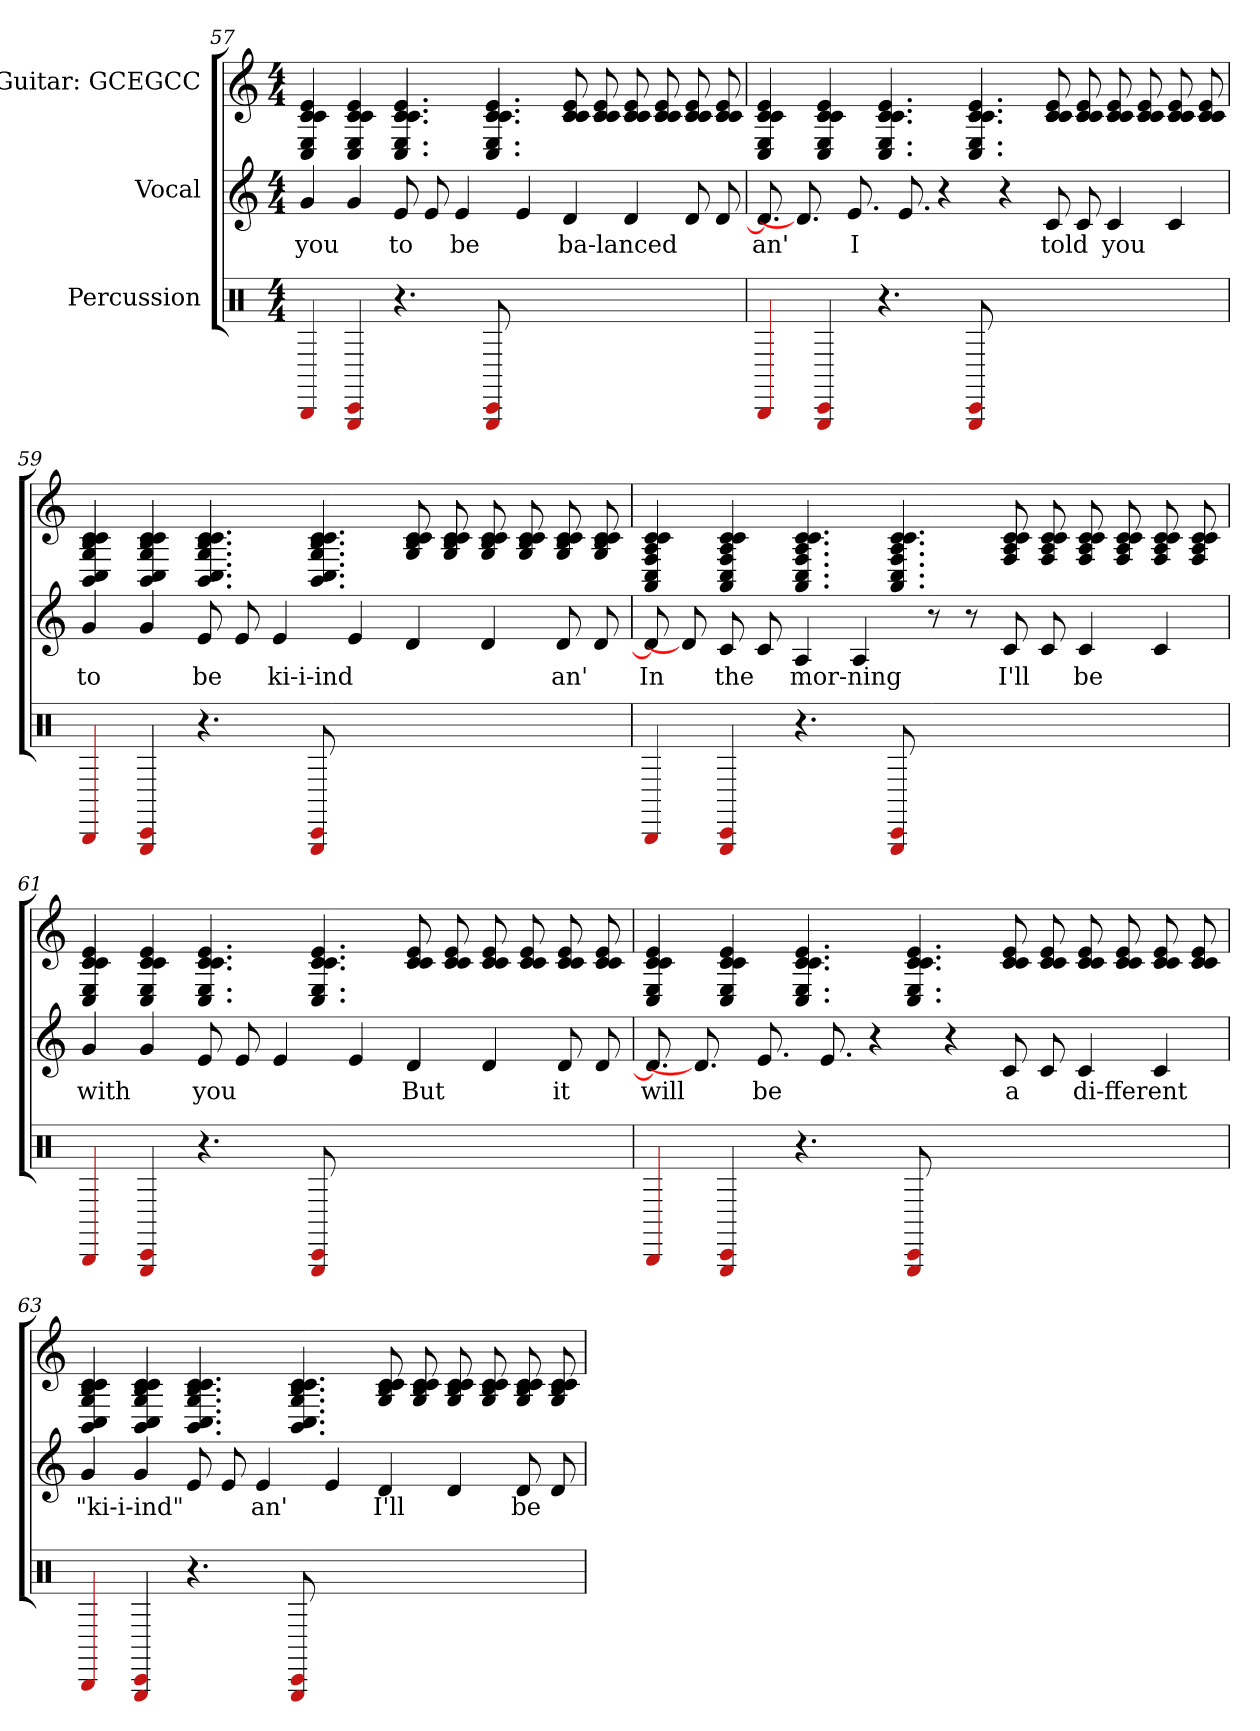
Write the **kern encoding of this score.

**kern	**kern	**text	**kern
*part3	*part2	*part2	*part1
*staff3	*staff2	*staff2	*staff1
*I"Percussion	*I"Vocal	*	*I"Guitar: GCEGCC
*clefX	*	*	*
*k[]	*k[]	*	*k[]
*M4/4	*M4/4	*	*M4/4
=57	=57	=57	=57
4BBB	4g	you	4c 4c 4e 4c 4C 4E
4GGG 4CC#	4g	.	4c 4c 4e 4c 4C 4E
4.r	8e	to	4.c 4.c 4.e 4.c 4.C 4.E
.	8e	.	.
.	4e	be	.
8GGG 8CC#	.	.	4.c 4.c 4.e 4.c 4.C 4.E
1ryy	4e	.	.
.	4d	ba-lanced	8c 8c 8e 8c
.	.	.	8c 8c 8e 8c
.	4d	.	8c 8c 8e 8c
.	.	.	8c 8c 8e 8c
.	8d	.	8c 8c 8e 8c
.	8d	.	8c 8c 8e 8c
=58	=58	=58	=58
4BBB	8.d]	an'	4c 4c 4e 4c 4C 4E
.	8.d]	.	.
4GGG 4CC#	.	.	4c 4c 4e 4c 4C 4E
.	8.e	I	.
4.r	.	.	4.c 4.c 4.e 4.c 4.C 4.E
.	8.e	.	.
.	4r	.	.
8GGG 8CC#	.	.	4.c 4.c 4.e 4.c 4.C 4.E
1ryy	4r	.	.
.	8c	told	8c 8c 8e 8c
.	8c	.	8c 8c 8e 8c
.	4c	you	8c 8c 8e 8c
.	.	.	8c 8c 8e 8c
.	4c	.	8c 8c 8e 8c
.	.	.	8c 8c 8e 8c
=59	=59	=59	=59
4BBB	4g	to	4c 4c 4B 4G 4C 4BB
4GGG 4CC#	4g	.	4c 4c 4B 4G 4C 4BB
4.r	8e	be	4.c 4.c 4.B 4.G 4.C 4.BB
.	8e	.	.
.	4e	ki-i-ind	.
8GGG 8CC#	.	.	4.c 4.c 4.B 4.G 4.C 4.BB
1ryy	4e	.	.
.	4d	.	8c 8c 8B 8G
.	.	.	8c 8c 8B 8G
.	4d	.	8c 8c 8B 8G
.	.	.	8c 8c 8B 8G
.	8d	an'	8c 8c 8B 8G
.	8d	.	8c 8c 8B 8G
=60	=60	=60	=60
4BBB	8d]	In	4c 4c 4A 4F 4C 4AA
.	8d]	.	.
4GGG 4CC#	8c	the	4c 4c 4A 4F 4C 4AA
.	8c	.	.
4.r	4A	mor-ning	4.c 4.c 4.A 4.F 4.C 4.AA
.	4A	.	.
8GGG 8CC#	.	.	4.c 4.c 4.A 4.F 4.C 4.AA
1ryy	8r	.	.
.	8r	.	.
.	8c	I'll	8c 8c 8A 8F
.	8c	.	8c 8c 8A 8F
.	4c	be	8c 8c 8A 8F
.	.	.	8c 8c 8A 8F
.	4c	.	8c 8c 8A 8F
.	.	.	8c 8c 8A 8F
=61	=61	=61	=61
4BBB	4g	with	4c 4c 4e 4c 4C 4E
4GGG 4CC#	4g	.	4c 4c 4e 4c 4C 4E
4.r	8e	you	4.c 4.c 4.e 4.c 4.C 4.E
.	8e	.	.
.	4e	.	.
8GGG 8CC#	.	.	4.c 4.c 4.e 4.c 4.C 4.E
1ryy	4e	.	.
.	4d	But	8c 8c 8e 8c
.	.	.	8c 8c 8e 8c
.	4d	.	8c 8c 8e 8c
.	.	.	8c 8c 8e 8c
.	8d	it	8c 8c 8e 8c
.	8d	.	8c 8c 8e 8c
=62	=62	=62	=62
4BBB	8.d]	will	4c 4c 4e 4c 4C 4E
.	8.d]	.	.
4GGG 4CC#	.	.	4c 4c 4e 4c 4C 4E
.	8.e	be	.
4.r	.	.	4.c 4.c 4.e 4.c 4.C 4.E
.	8.e	.	.
.	4r	.	.
8GGG 8CC#	.	.	4.c 4.c 4.e 4.c 4.C 4.E
1ryy	4r	.	.
.	8c	a	8c 8c 8e 8c
.	8c	.	8c 8c 8e 8c
.	4c	di-fferent	8c 8c 8e 8c
.	.	.	8c 8c 8e 8c
.	4c	.	8c 8c 8e 8c
.	.	.	8c 8c 8e 8c
=63	=63	=63	=63
4BBB	4g	"ki-i-ind"	4c 4c 4B 4G 4C 4BB
4GGG 4CC#	4g	.	4c 4c 4B 4G 4C 4BB
4.r	8e	.	4.c 4.c 4.B 4.G 4.C 4.BB
.	8e	.	.
.	4e	an'	.
8GGG 8CC#	.	.	4.c 4.c 4.B 4.G 4.C 4.BB
1ryy	4e	.	.
.	4d	I'll	8c 8c 8B 8G
.	.	.	8c 8c 8B 8G
.	4d	.	8c 8c 8B 8G
.	.	.	8c 8c 8B 8G
.	8d	be	8c 8c 8B 8G
.	8d	.	8c 8c 8B 8G
=	=	=	=
*-	*-	*-	*-
